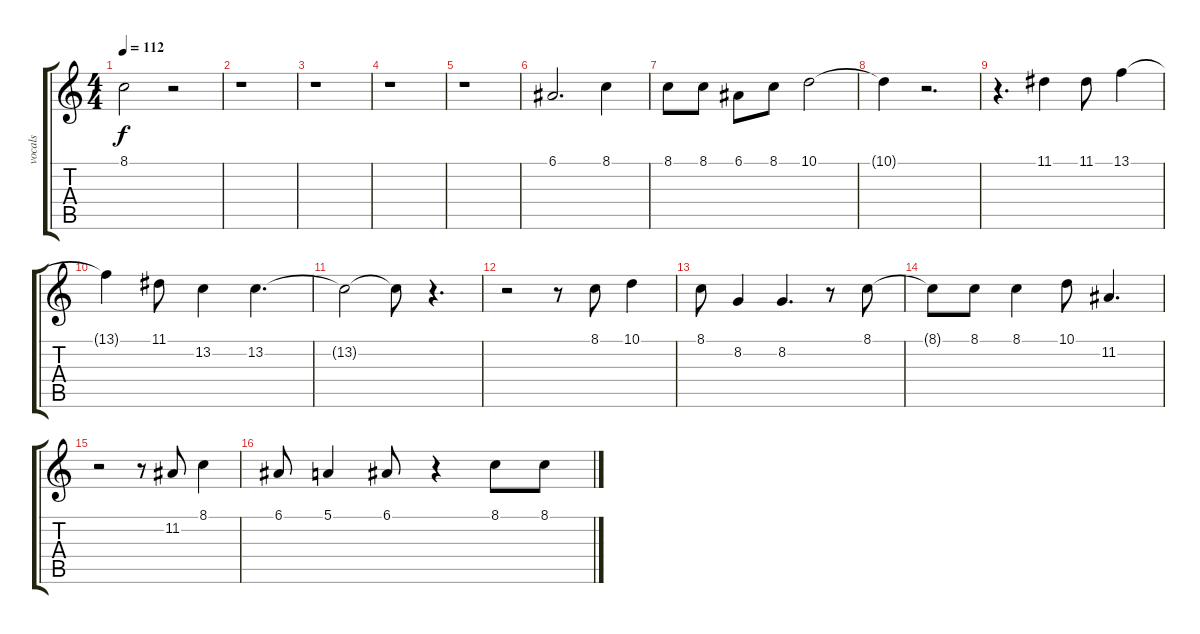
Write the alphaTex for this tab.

\track (" vocals" " vocals") {instrument flute}
\staff {score tabs}
\tuning (E4 B3 G3 D3 A2 E2) {hide}
\ts (4 4)
\tempo 112
\clef g2
\ks c
8.1{t}.2{dy f} r.2 |
r.1 |
r.1 |
r.1 |
r.1 |
6.1.2{d} 8.1.4 |
8.1.8 8.1.8 6.1.8 8.1.8 10.1.2 |
10.1{t}.4 r.2{d} |
r.4{d} 11.1.4 11.1.8 13.1.4 |
13.1{t}.4 11.1.8 13.2.4 13.2.4{d} |
13.2{t}.2 13.2{t}.8 r.4{d} |
r.2 r.8 8.1.8 10.1.4 |
8.1.8 8.2.4 8.2.4{d} r.8 8.1.8 |
8.1{t}.8 8.1.8 8.1.4 10.1.8 11.2.4{d} |
r.2 r.8 11.2.8 8.1.4 |
6.1.8 5.1.4 6.1.8 r.4 8.1.8 8.1.8
